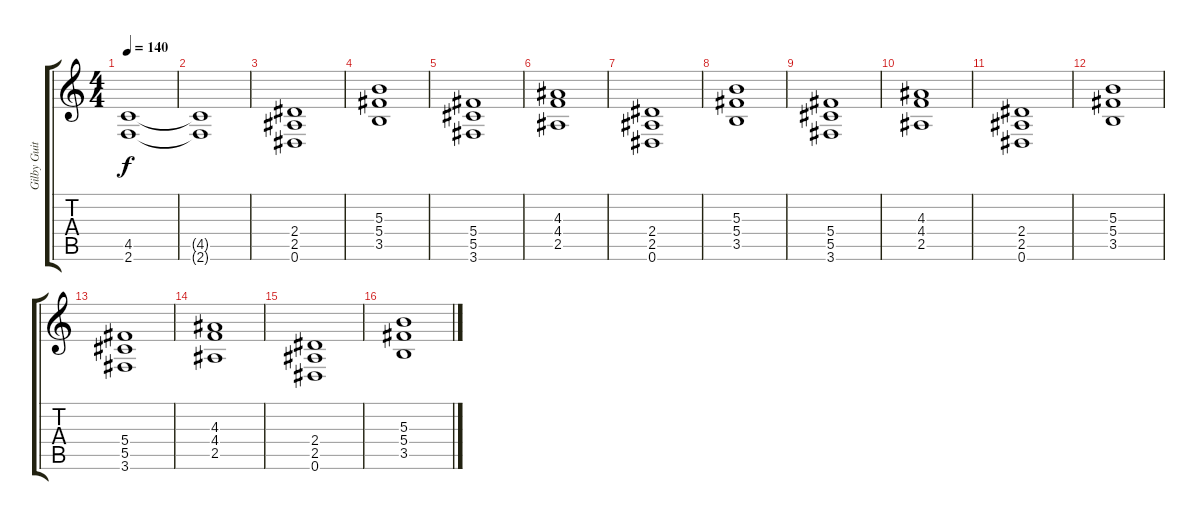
\track ("Gilby Guitar 1" "Gilby Guit") {instrument overdrivenguitar}
\staff {score tabs}
\tuning (Eb4 Bb3 Gb3 Db3 Ab2 Eb2) {hide}
\ts (4 4)
\tempo 140
\clef g2
\ks c
(4.5 2.6).1{dy f} |
(4.5{t} 2.6{t}).1 |
(2.4 2.5 0.6).1 |
(5.3 5.4 3.5).1 |
(5.4 5.5 3.6).1 |
(4.3 4.4 2.5).1 |
(2.4 2.5 0.6).1 |
(5.3 5.4 3.5).1 |
(5.4 5.5 3.6).1 |
(4.3 4.4 2.5).1 |
(2.4 2.5 0.6).1 |
(5.3 5.4 3.5).1 |
(5.4 5.5 3.6).1 |
(4.3 4.4 2.5).1 |
(2.4 2.5 0.6).1 |
(5.3 5.4 3.5).1
